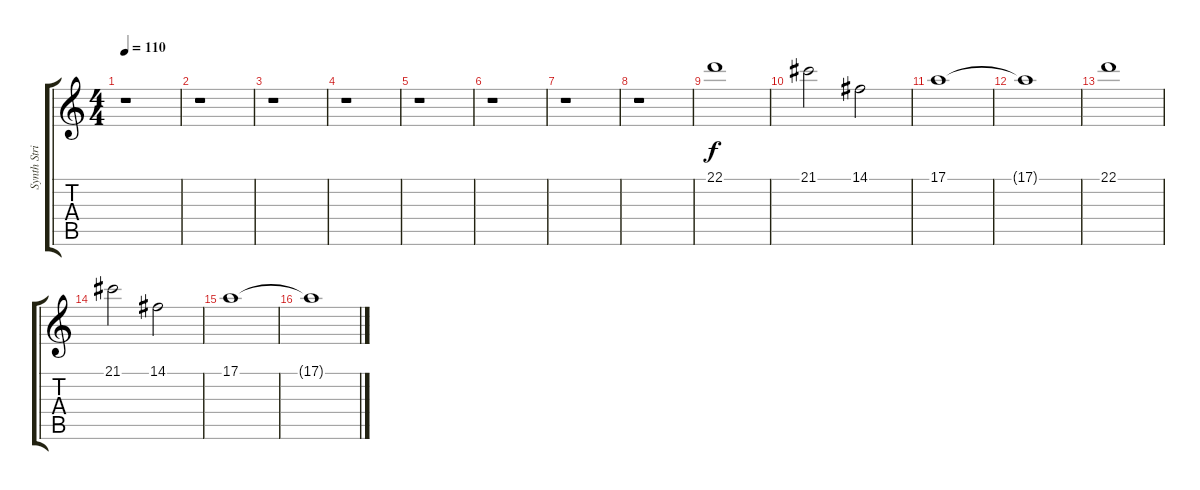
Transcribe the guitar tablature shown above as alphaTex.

\track ("Synth Strings" "Synth Stri") {instrument synthstrings1}
\staff {score tabs}
\tuning (E4 B3 G3 D3 A2 E2) {hide}
\ts (4 4)
\tempo 110
\clef g2
\ks c
r.1{dy f} |
r.1 |
r.1 |
r.1 |
r.1 |
r.1 |
r.1 |
r.1 |
22.1.1 |
21.1.2 14.1.2 |
17.1.1 |
17.1{t}.1 |
22.1.1 |
21.1.2 14.1.2 |
17.1.1 |
17.1{t}.1
